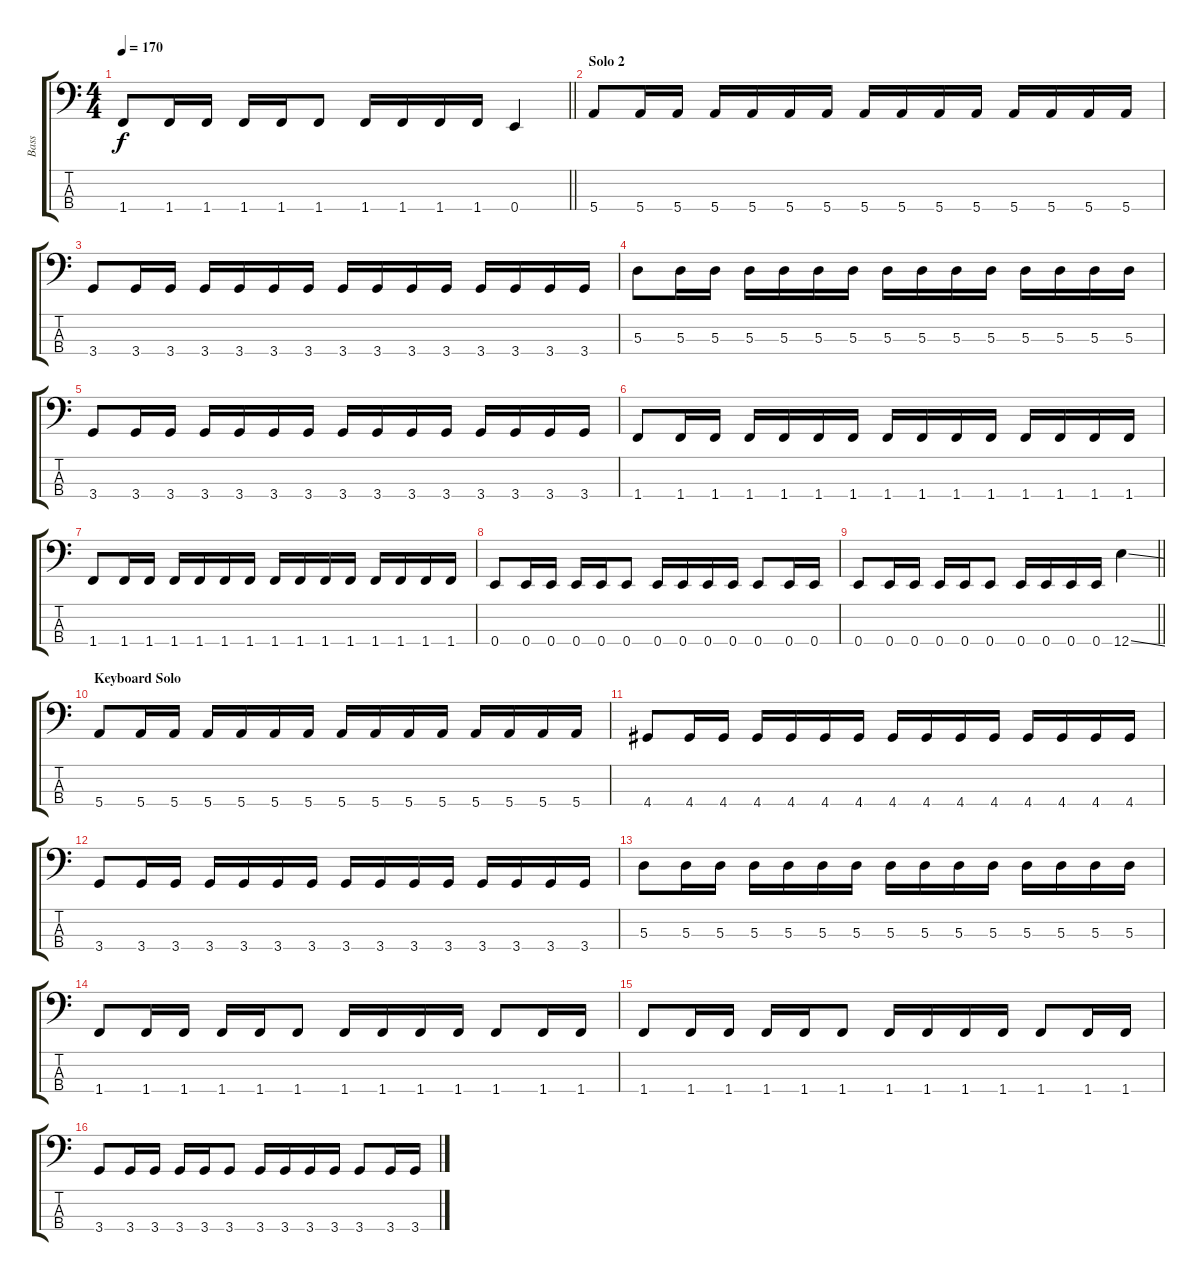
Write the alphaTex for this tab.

\track ("Bass" "Bass") {instrument electricbasspick}
\staff {score tabs}
\tuning (G2 D2 A1 E1) {hide}
\ts (4 4)
\tempo 170
\clef f4
\barLineRight lightlight
\ks c
1.4.8{dy f} 1.4.16 1.4.16 1.4.16 1.4.16 1.4.8 1.4.16 1.4.16 1.4.16 1.4.16 0.4.4 |
\section ("" "Solo 2")
5.4.8 5.4.16 5.4.16 5.4.16 5.4.16 5.4.16 5.4.16 5.4.16 5.4.16 5.4.16 5.4.16 5.4.16 5.4.16 5.4.16 5.4.16 |
3.4.8 3.4.16 3.4.16 3.4.16 3.4.16 3.4.16 3.4.16 3.4.16 3.4.16 3.4.16 3.4.16 3.4.16 3.4.16 3.4.16 3.4.16 |
5.3.8 5.3.16 5.3.16 5.3.16 5.3.16 5.3.16 5.3.16 5.3.16 5.3.16 5.3.16 5.3.16 5.3.16 5.3.16 5.3.16 5.3.16 |
3.4.8 3.4.16 3.4.16 3.4.16 3.4.16 3.4.16 3.4.16 3.4.16 3.4.16 3.4.16 3.4.16 3.4.16 3.4.16 3.4.16 3.4.16 |
1.4.8 1.4.16 1.4.16 1.4.16 1.4.16 1.4.16 1.4.16 1.4.16 1.4.16 1.4.16 1.4.16 1.4.16 1.4.16 1.4.16 1.4.16 |
1.4.8 1.4.16 1.4.16 1.4.16 1.4.16 1.4.16 1.4.16 1.4.16 1.4.16 1.4.16 1.4.16 1.4.16 1.4.16 1.4.16 1.4.16 |
0.4.8 0.4.16 0.4.16 0.4.16 0.4.16 0.4.8 0.4.16 0.4.16 0.4.16 0.4.16 0.4.8 0.4.16 0.4.16 |
\barLineRight lightlight
0.4.8 0.4.16 0.4.16 0.4.16 0.4.16 0.4.8 0.4.16 0.4.16 0.4.16 0.4.16 12.4{ss}.4 |
\section ("" "Keyboard Solo")
5.4.8 5.4.16 5.4.16 5.4.16 5.4.16 5.4.16 5.4.16 5.4.16 5.4.16 5.4.16 5.4.16 5.4.16 5.4.16 5.4.16 5.4.16 |
4.4.8 4.4.16 4.4.16 4.4.16 4.4.16 4.4.16 4.4.16 4.4.16 4.4.16 4.4.16 4.4.16 4.4.16 4.4.16 4.4.16 4.4.16 |
3.4.8 3.4.16 3.4.16 3.4.16 3.4.16 3.4.16 3.4.16 3.4.16 3.4.16 3.4.16 3.4.16 3.4.16 3.4.16 3.4.16 3.4.16 |
5.3.8 5.3.16 5.3.16 5.3.16 5.3.16 5.3.16 5.3.16 5.3.16 5.3.16 5.3.16 5.3.16 5.3.16 5.3.16 5.3.16 5.3.16 |
1.4.8 1.4.16 1.4.16 1.4.16 1.4.16 1.4.8 1.4.16 1.4.16 1.4.16 1.4.16 1.4.8 1.4.16 1.4.16 |
1.4.8 1.4.16 1.4.16 1.4.16 1.4.16 1.4.8 1.4.16 1.4.16 1.4.16 1.4.16 1.4.8 1.4.16 1.4.16 |
3.4.8 3.4.16 3.4.16 3.4.16 3.4.16 3.4.8 3.4.16 3.4.16 3.4.16 3.4.16 3.4.8 3.4.16 3.4.16
